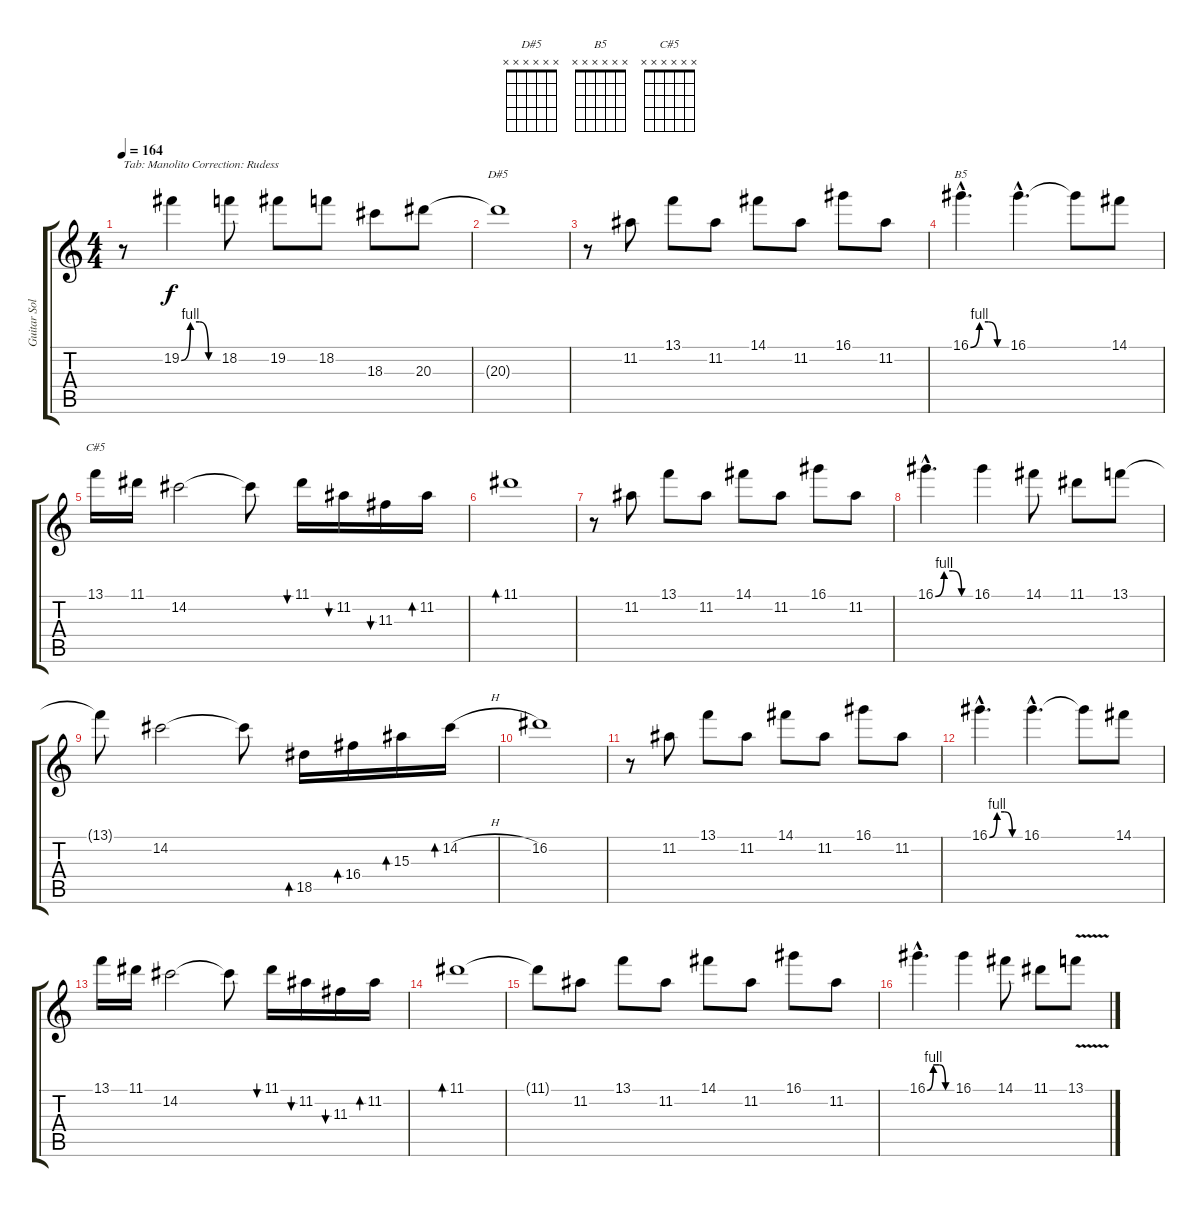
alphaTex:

\track ("Guitar Solo" "Guitar Sol") {instrument distortionguitar}
\staff {score tabs}
\tuning (E4 B3 G3 D3 A2 E2) {hide}
\chord ("D#5" x x x x x x)
\chord ("B5" x x x x x x)
\chord ("C#5" x x x x x x)
\ts (4 4)
\tempo 164
\clef g2
\ks c
r.8{txt "Tab: Manolito Correction: Rudess" dy f instrument distortionguitar} 19.2{be (custom 0 0 15 4 30 4 45 0 60 0)}.4 18.2.8 19.2.8 18.2.8 18.3.8 20.3.8 |
20.3{t}.1{ch "D#5"} |
r.8 11.2.8 13.1.8 11.2.8 14.1.8 11.2.8 16.1.8 11.2.8 |
16.1{be (custom 0 0 15 4 30 4 45 0 60 0) hac}.4{d ch "B5"} 16.1{hac}.4{d} 16.1{t}.8 14.1.8 |
13.1.16{ch "C#5"} 11.1.16 14.2.2 14.2{t}.8 11.1.16{bu 60} 11.2.16{bu 60} 11.3.16{bu 60} 11.2.16{bd 60} |
11.1.1{bd 60} |
r.8 11.2.8 13.1.8 11.2.8 14.1.8 11.2.8 16.1.8 11.2.8 |
16.1{be (custom 0 0 15 4 30 4 45 0 60 0) hac}.4{d} 16.1.4 14.1.8 11.1.8 13.1.8 |
13.1{t}.8 14.2.2 14.2{t}.8 18.5.16{bd 60} 16.4.16{bd 60} 15.3.16{bd 60} 14.2{h}.16{bd 60} |
16.2.1 |
r.8 11.2.8 13.1.8 11.2.8 14.1.8 11.2.8 16.1.8 11.2.8 |
16.1{be (custom 0 0 15 4 30 4 45 0 60 0) hac}.4{d} 16.1{hac}.4{d} 16.1{t}.8 14.1.8 |
13.1.16 11.1.16 14.2.2 14.2{t}.8 11.1.16{bu 60} 11.2.16{bu 60} 11.3.16{bu 60} 11.2.16{bd 60} |
11.1.1{bd 60} |
11.1{t}.8 11.2.8 13.1.8 11.2.8 14.1.8 11.2.8 16.1.8 11.2.8 |
16.1{be (custom 0 0 15 4 30 4 45 0 60 0) hac}.4{d} 16.1.4 14.1.8 11.1.8 13.1{v}.8
